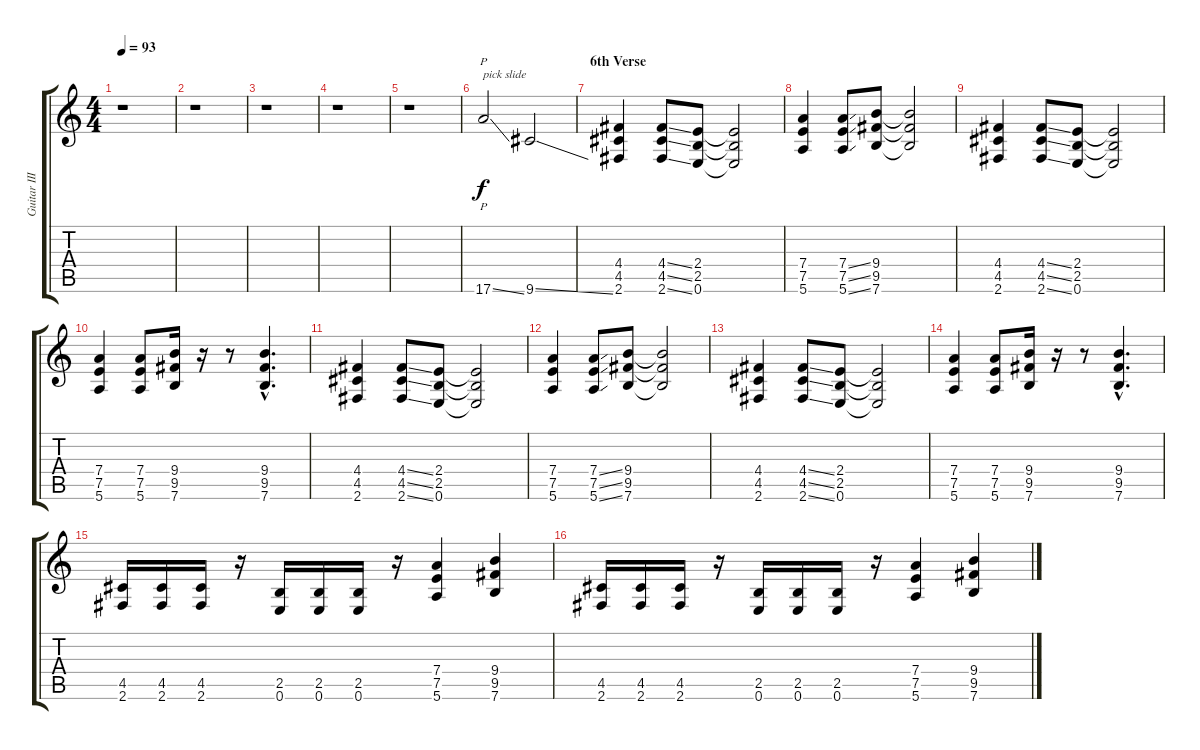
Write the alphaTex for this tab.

\track ("Guitar III" "Guitar III") {instrument distortionguitar}
\staff {score tabs}
\tuning (E4 B3 G3 D3 A2 E2) {hide}
\ts (4 4)
\tempo 93
\clef g2
\ks c
r.1{dy f} |
r.1 |
r.1 |
r.1 |
r.1 |
17.6{ss}.2{p txt "pick slide"} 9.6{ss}.2 |
\section ("" "6th Verse")
(4.4 4.5 2.6).4 (4.4{ss} 4.5{ss} 2.6{ss}).8 (2.4 2.5 0.6).8 (2.4{t} 2.5{t} 0.6{t}).2 |
(7.4 7.5 5.6).4 (7.4{ss} 7.5{ss} 5.6{ss}).8 (9.4 9.5 7.6).8 (9.4{t} 9.5{t} 7.6{t}).2 |
(4.4 4.5 2.6).4 (4.4{ss} 4.5{ss} 2.6{ss}).8 (2.4 2.5 0.6).8 (2.4{t} 2.5{t} 0.6{t}).2 |
(7.4 7.5 5.6).4 (7.4 7.5 5.6).8 (9.4 9.5 7.6).16 r.16 r.8 (9.4{hac} 9.5{hac} 7.6{hac}).4{d} |
(4.4 4.5 2.6).4 (4.4{ss} 4.5{ss} 2.6{ss}).8 (2.4 2.5 0.6).8 (2.4{t} 2.5{t} 0.6{t}).2 |
(7.4 7.5 5.6).4 (7.4{ss} 7.5{ss} 5.6{ss}).8 (9.4 9.5 7.6).8 (9.4{t} 9.5{t} 7.6{t}).2 |
(4.4 4.5 2.6).4 (4.4{ss} 4.5{ss} 2.6{ss}).8 (2.4 2.5 0.6).8 (2.4{t} 2.5{t} 0.6{t}).2 |
(7.4 7.5 5.6).4 (7.4 7.5 5.6).8 (9.4 9.5 7.6).16 r.16 r.8 (9.4{hac} 9.5{hac} 7.6{hac}).4{d} |
(4.5 2.6).16 (4.5 2.6).16 (4.5 2.6).16 r.16 (2.5 0.6).16 (2.5 0.6).16 (2.5 0.6).16 r.16 (7.4 7.5 5.6).4 (9.4 9.5 7.6).4 |
(4.5 2.6).16 (4.5 2.6).16 (4.5 2.6).16 r.16 (2.5 0.6).16 (2.5 0.6).16 (2.5 0.6).16 r.16 (7.4 7.5 5.6).4 (9.4 9.5 7.6).4
